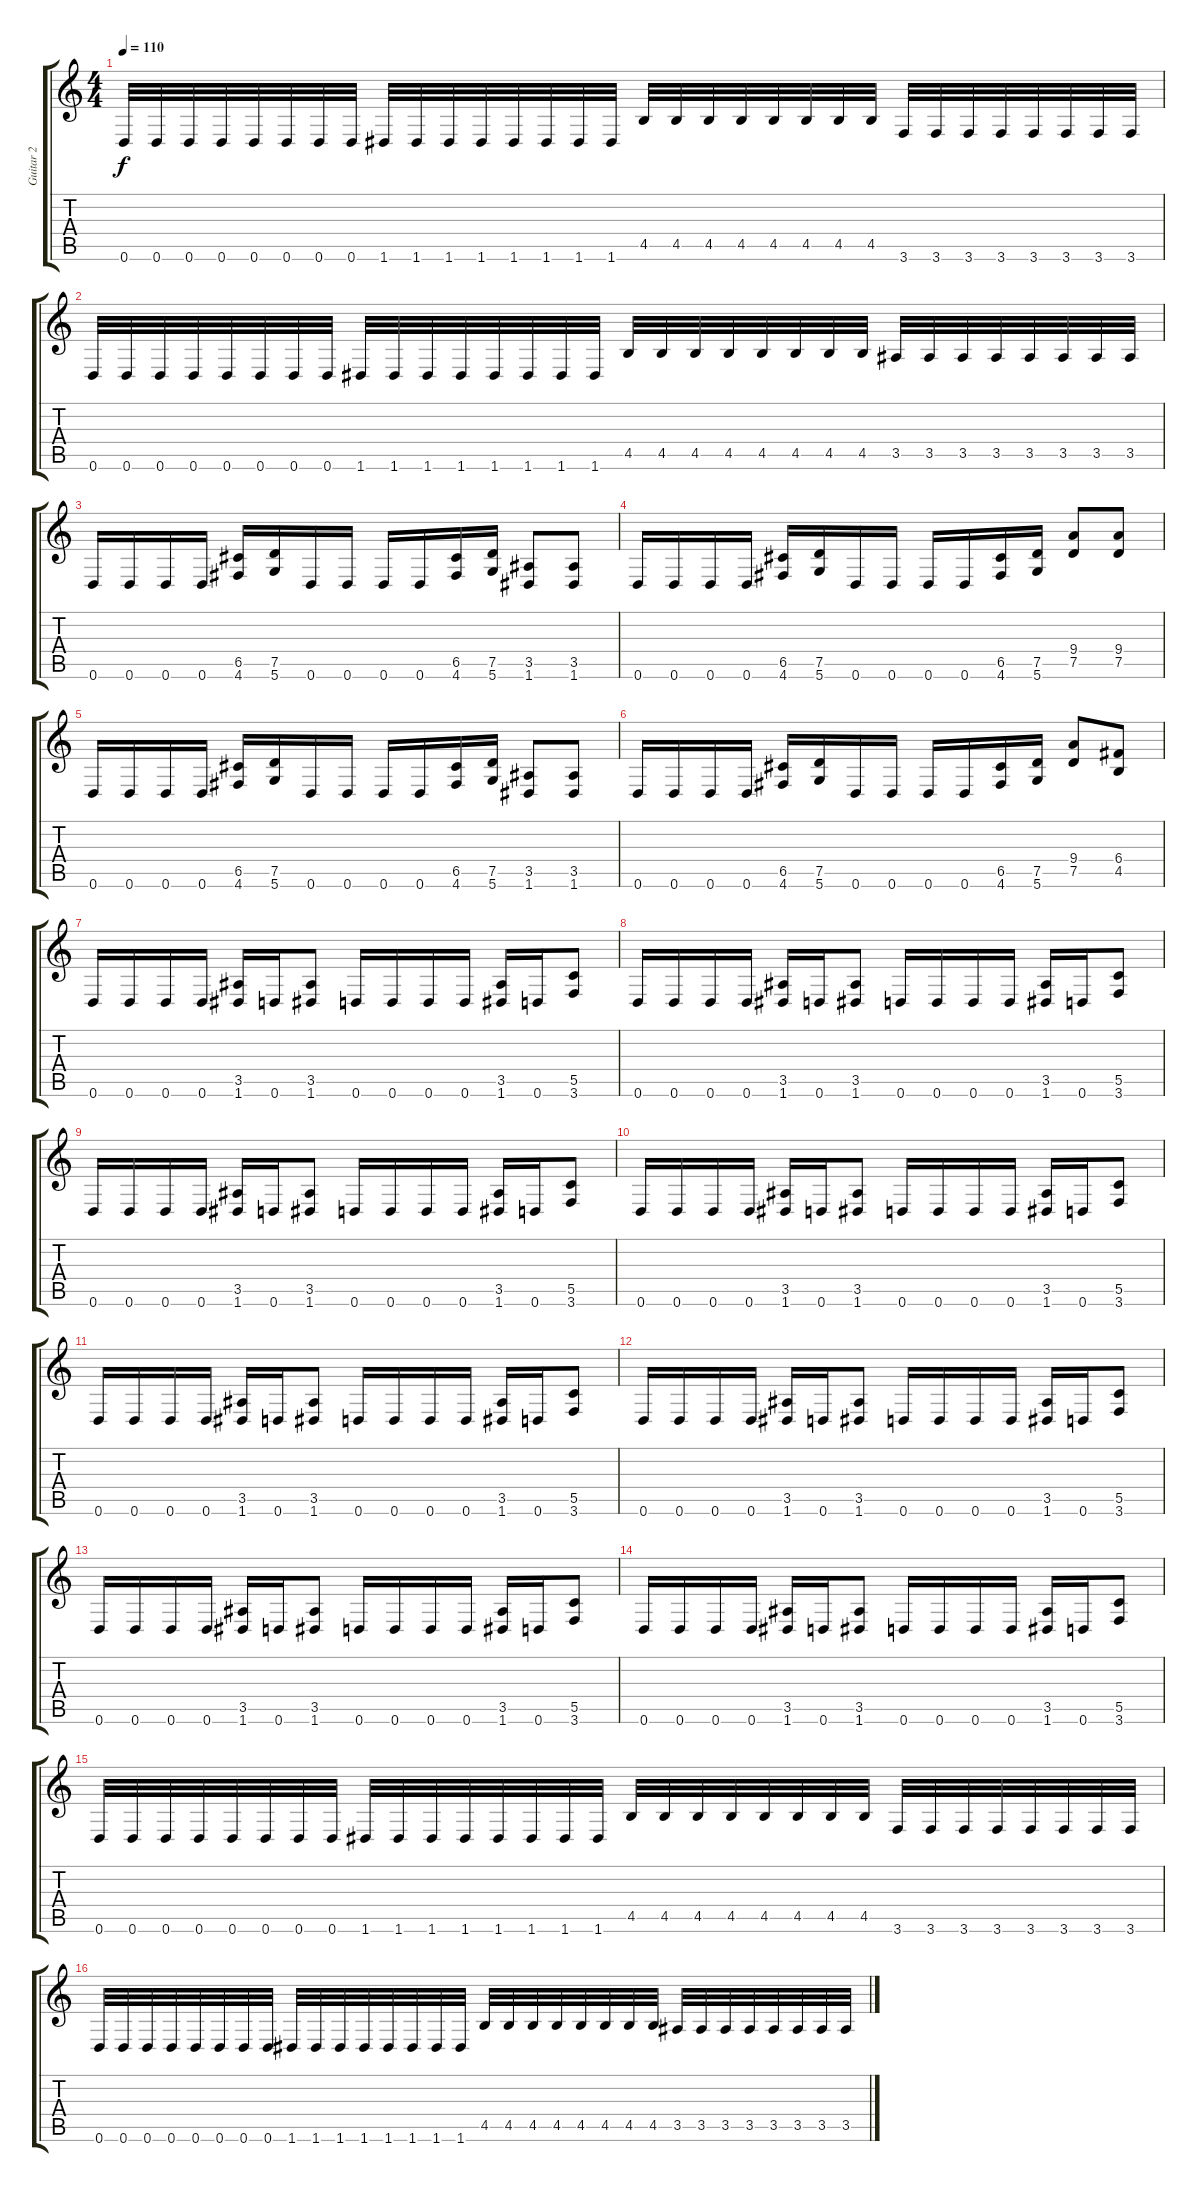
\track ("Guitar 2" "Guitar 2") {instrument overdrivenguitar}
\staff {score tabs}
\tuning (D4 A3 F3 C3 G2 D2) {hide}
\ts (4 4)
\tempo 110
\clef g2
\ks c
0.6.32{dy f} 0.6.32 0.6.32 0.6.32 0.6.32 0.6.32 0.6.32 0.6.32 1.6.32 1.6.32 1.6.32 1.6.32 1.6.32 1.6.32 1.6.32 1.6.32 4.5.32 4.5.32 4.5.32 4.5.32 4.5.32 4.5.32 4.5.32 4.5.32 3.6.32 3.6.32 3.6.32 3.6.32 3.6.32 3.6.32 3.6.32 3.6.32 |
0.6.32 0.6.32 0.6.32 0.6.32 0.6.32 0.6.32 0.6.32 0.6.32 1.6.32 1.6.32 1.6.32 1.6.32 1.6.32 1.6.32 1.6.32 1.6.32 4.5.32 4.5.32 4.5.32 4.5.32 4.5.32 4.5.32 4.5.32 4.5.32 3.5.32 3.5.32 3.5.32 3.5.32 3.5.32 3.5.32 3.5.32 3.5.32 |
0.6.16 0.6.16 0.6.16 0.6.16 (6.5 4.6).16 (7.5 5.6).16 0.6.16 0.6.16 0.6.16 0.6.16 (6.5 4.6).16 (7.5 5.6).16 (3.5 1.6).8 (3.5 1.6).8 |
0.6.16 0.6.16 0.6.16 0.6.16 (6.5 4.6).16 (7.5 5.6).16 0.6.16 0.6.16 0.6.16 0.6.16 (6.5 4.6).16 (7.5 5.6).16 (9.4 7.5).8 (9.4 7.5).8 |
0.6.16 0.6.16 0.6.16 0.6.16 (6.5 4.6).16 (7.5 5.6).16 0.6.16 0.6.16 0.6.16 0.6.16 (6.5 4.6).16 (7.5 5.6).16 (3.5 1.6).8 (3.5 1.6).8 |
0.6.16 0.6.16 0.6.16 0.6.16 (6.5 4.6).16 (7.5 5.6).16 0.6.16 0.6.16 0.6.16 0.6.16 (6.5 4.6).16 (7.5 5.6).16 (9.4 7.5).8 (6.4 4.5).8 |
0.6.16 0.6.16 0.6.16 0.6.16 (3.5 1.6).16 0.6.16 (3.5 1.6).8 0.6.16 0.6.16 0.6.16 0.6.16 (3.5 1.6).16 0.6.16 (5.5 3.6).8 |
0.6.16 0.6.16 0.6.16 0.6.16 (3.5 1.6).16 0.6.16 (3.5 1.6).8 0.6.16 0.6.16 0.6.16 0.6.16 (3.5 1.6).16 0.6.16 (5.5 3.6).8 |
0.6.16 0.6.16 0.6.16 0.6.16 (3.5 1.6).16 0.6.16 (3.5 1.6).8 0.6.16 0.6.16 0.6.16 0.6.16 (3.5 1.6).16 0.6.16 (5.5 3.6).8 |
0.6.16 0.6.16 0.6.16 0.6.16 (3.5 1.6).16 0.6.16 (3.5 1.6).8 0.6.16 0.6.16 0.6.16 0.6.16 (3.5 1.6).16 0.6.16 (5.5 3.6).8 |
0.6.16 0.6.16 0.6.16 0.6.16 (3.5 1.6).16 0.6.16 (3.5 1.6).8 0.6.16 0.6.16 0.6.16 0.6.16 (3.5 1.6).16 0.6.16 (5.5 3.6).8 |
0.6.16 0.6.16 0.6.16 0.6.16 (3.5 1.6).16 0.6.16 (3.5 1.6).8 0.6.16 0.6.16 0.6.16 0.6.16 (3.5 1.6).16 0.6.16 (5.5 3.6).8 |
0.6.16 0.6.16 0.6.16 0.6.16 (3.5 1.6).16 0.6.16 (3.5 1.6).8 0.6.16 0.6.16 0.6.16 0.6.16 (3.5 1.6).16 0.6.16 (5.5 3.6).8 |
0.6.16 0.6.16 0.6.16 0.6.16 (3.5 1.6).16 0.6.16 (3.5 1.6).8 0.6.16 0.6.16 0.6.16 0.6.16 (3.5 1.6).16 0.6.16 (5.5 3.6).8 |
0.6.32 0.6.32 0.6.32 0.6.32 0.6.32 0.6.32 0.6.32 0.6.32 1.6.32 1.6.32 1.6.32 1.6.32 1.6.32 1.6.32 1.6.32 1.6.32 4.5.32 4.5.32 4.5.32 4.5.32 4.5.32 4.5.32 4.5.32 4.5.32 3.6.32 3.6.32 3.6.32 3.6.32 3.6.32 3.6.32 3.6.32 3.6.32 |
0.6.32 0.6.32 0.6.32 0.6.32 0.6.32 0.6.32 0.6.32 0.6.32 1.6.32 1.6.32 1.6.32 1.6.32 1.6.32 1.6.32 1.6.32 1.6.32 4.5.32 4.5.32 4.5.32 4.5.32 4.5.32 4.5.32 4.5.32 4.5.32 3.5.32 3.5.32 3.5.32 3.5.32 3.5.32 3.5.32 3.5.32 3.5.32
